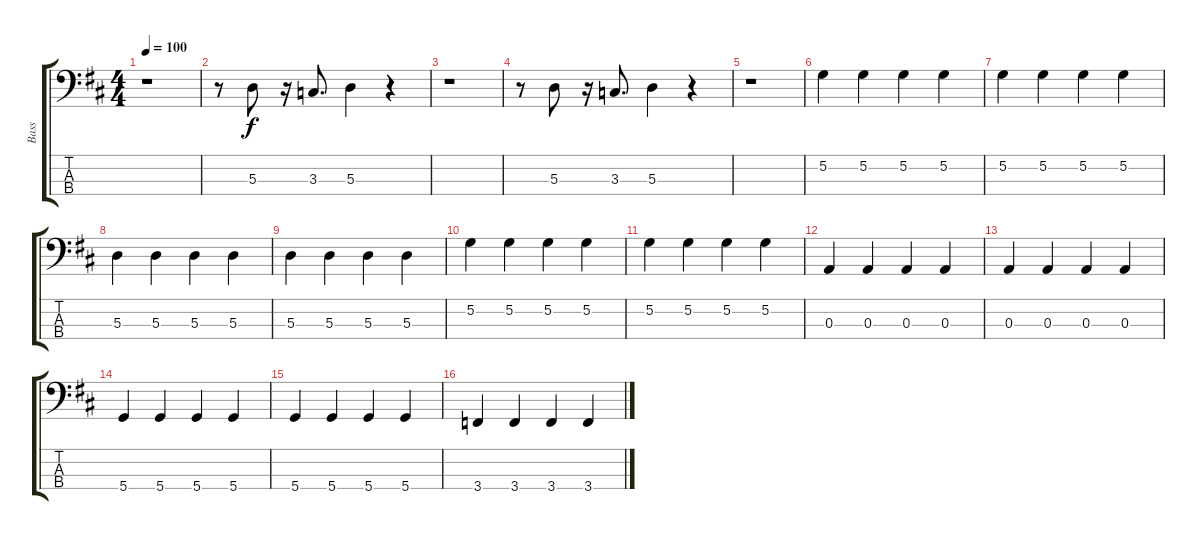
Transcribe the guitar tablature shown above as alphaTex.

\track ("Bass" "Bass") {instrument electricbassfinger}
\staff {score tabs}
\tuning (G2 D2 A1 D1) {hide}
\ts (4 4)
\tempo 100
\clef f4
\ks d
r.1{dy f} |
r.8 5.3.8 r.16 3.3.8{d} 5.3.4 r.4 |
r.1 |
r.8 5.3.8 r.16 3.3.8{d} 5.3.4 r.4 |
r.1 |
5.2.4 5.2.4 5.2.4 5.2.4 |
5.2.4 5.2.4 5.2.4 5.2.4 |
5.3.4 5.3.4 5.3.4 5.3.4 |
5.3.4 5.3.4 5.3.4 5.3.4 |
5.2.4 5.2.4 5.2.4 5.2.4 |
5.2.4 5.2.4 5.2.4 5.2.4 |
0.3.4 0.3.4 0.3.4 0.3.4 |
0.3.4 0.3.4 0.3.4 0.3.4 |
5.4.4 5.4.4 5.4.4 5.4.4 |
5.4.4 5.4.4 5.4.4 5.4.4 |
3.4.4 3.4.4 3.4.4 3.4.4
